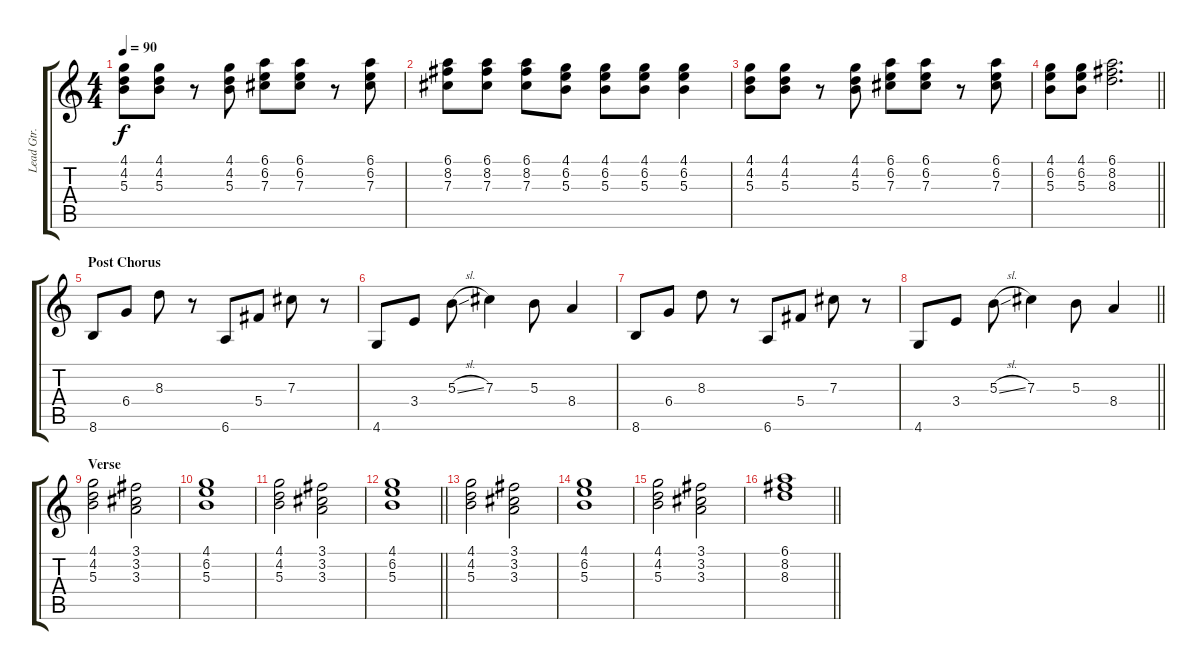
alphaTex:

\track ("Lead Gtr." "Lead Gtr.") {instrument overdrivenguitar}
\staff {score tabs}
\tuning (Eb4 Bb3 Gb3 Db3 Ab2 Eb2) {hide}
\ts (4 4)
\tempo 90
\clef g2
\ks c
(4.1 4.2 5.3).8{dy f} (4.1 4.2 5.3).8 r.8 (4.1 4.2 5.3).8 (6.1 6.2 7.3).8 (6.1 6.2 7.3).8 r.8 (6.1 6.2 7.3).8 |
(6.1 8.2 7.3).8 (6.1 8.2 7.3).8 (6.1 8.2 7.3).8 (4.1 6.2 5.3).8 (4.1 6.2 5.3).8 (4.1 6.2 5.3).8 (4.1 6.2 5.3).4 |
(4.1 4.2 5.3).8 (4.1 4.2 5.3).8 r.8 (4.1 4.2 5.3).8 (6.1 6.2 7.3).8 (6.1 6.2 7.3).8 r.8 (6.1 6.2 7.3).8 |
\barLineRight lightlight
(4.1 6.2 5.3).8 (4.1 6.2 5.3).8 (6.1 8.2 8.3).2{d} |
\section ("" "Post Chorus")
8.6.8 6.4.8 8.3.8 r.8 6.6.8 5.4.8 7.3.8 r.8 |
4.6.8 3.4.8 5.3{sl}.8 7.3.4 5.3.8 8.4.4 |
8.6.8 6.4.8 8.3.8 r.8 6.6.8 5.4.8 7.3.8 r.8 |
\barLineRight lightlight
4.6.8 3.4.8 5.3{sl}.8 7.3.4 5.3.8 8.4.4 |
\section ("" "Verse")
(4.1 4.2 5.3).2 (3.1 3.2 3.3).2 |
(4.1 6.2 5.3).1 |
(4.1 4.2 5.3).2 (3.1 3.2 3.3).2 |
\barLineRight lightlight
(4.1 6.2 5.3).1 |
(4.1 4.2 5.3).2 (3.1 3.2 3.3).2 |
(4.1 6.2 5.3).1 |
(4.1 4.2 5.3).2 (3.1 3.2 3.3).2 |
\barLineRight lightlight
(6.1 8.2 8.3).1
